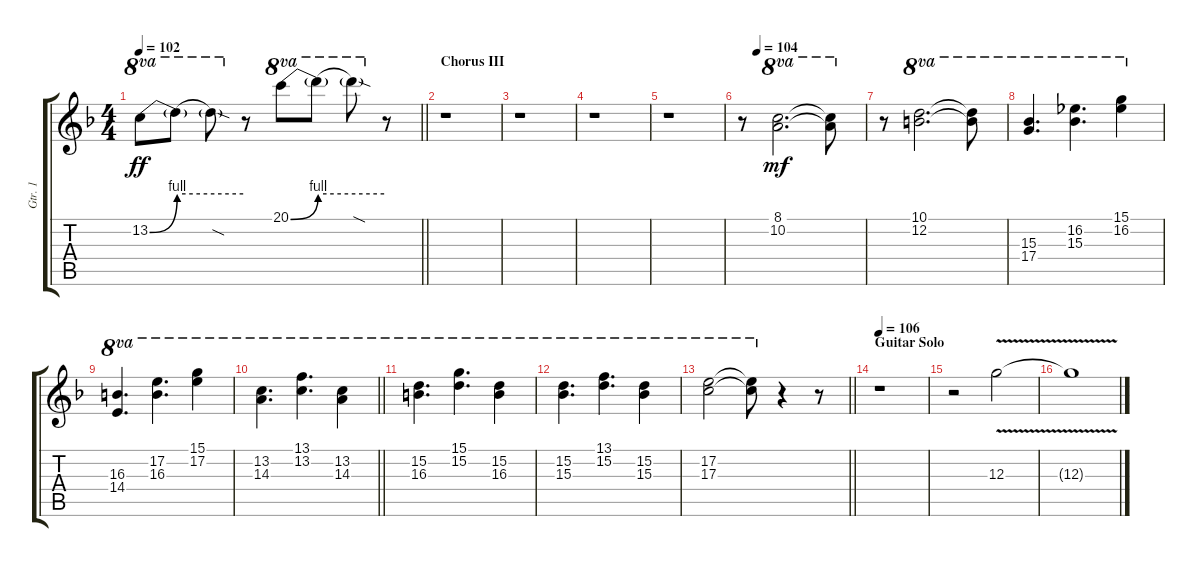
\track ("Gtr. 1" "Gtr. 1") {instrument distortionguitar}
\staff {score tabs}
\tuning (E4 B3 G3 D3 A2 E2) {hide}
\ts (4 4)
\tempo 102
\clef g2
\barLineRight lightlight
\ks f
13.2{be (bend 0 0 60 4)}.8{ot 8va dy ff} 13.2{be (hold 0 4 60 4) t}.8{ot 8va} 13.2{sod t}.8{ot 8va} r.8 20.1{be (bend 0 0 60 4)}.8{ot 8va} 20.1{be (hold 0 4 60 4) t}.8{ot 8va} 20.1{sod t}.8{ot 8va} r.8 |
\section ("" "Chorus III")
r.1 |
r.1 |
r.1 |
r.1 |
\tempo (104 0.125)
r.8 (8.1 10.2).2{d ot 8va dy mf} (8.1{t} 10.2{t}).8{ot 8va} |
r.8 (10.1 12.2).2{d ot 8va} (10.1{t} 12.2{t}).8{ot 8va} |
(15.3 17.4).4{d ot 8va} (16.2 15.3).4{d ot 8va} (15.1 16.2).4{ot 8va} |
(16.3 14.4).4{d ot 8va} (17.2 16.3).4{d ot 8va} (15.1 17.2).4{ot 8va} |
\barLineRight lightlight
(13.2 14.3).4{d ot 8va} (13.1 13.2).4{d ot 8va} (13.2 14.3).4{ot 8va} |
(15.2 16.3).4{d ot 8va} (15.1 15.2).4{d ot 8va} (15.2 16.3).4{ot 8va} |
(15.2 15.3).4{d ot 8va} (13.1 15.2).4{d ot 8va} (15.2 15.3).4{ot 8va} |
\barLineRight lightlight
(17.2 17.3).2{ot 8va} (17.2{t} 17.3{t}).8{ot 8va} r.4 r.8 |
\section ("" "Guitar Solo")
\tempo 106
r.1 |
r.2 12.3{v}.2 |
12.3{v t}.1
